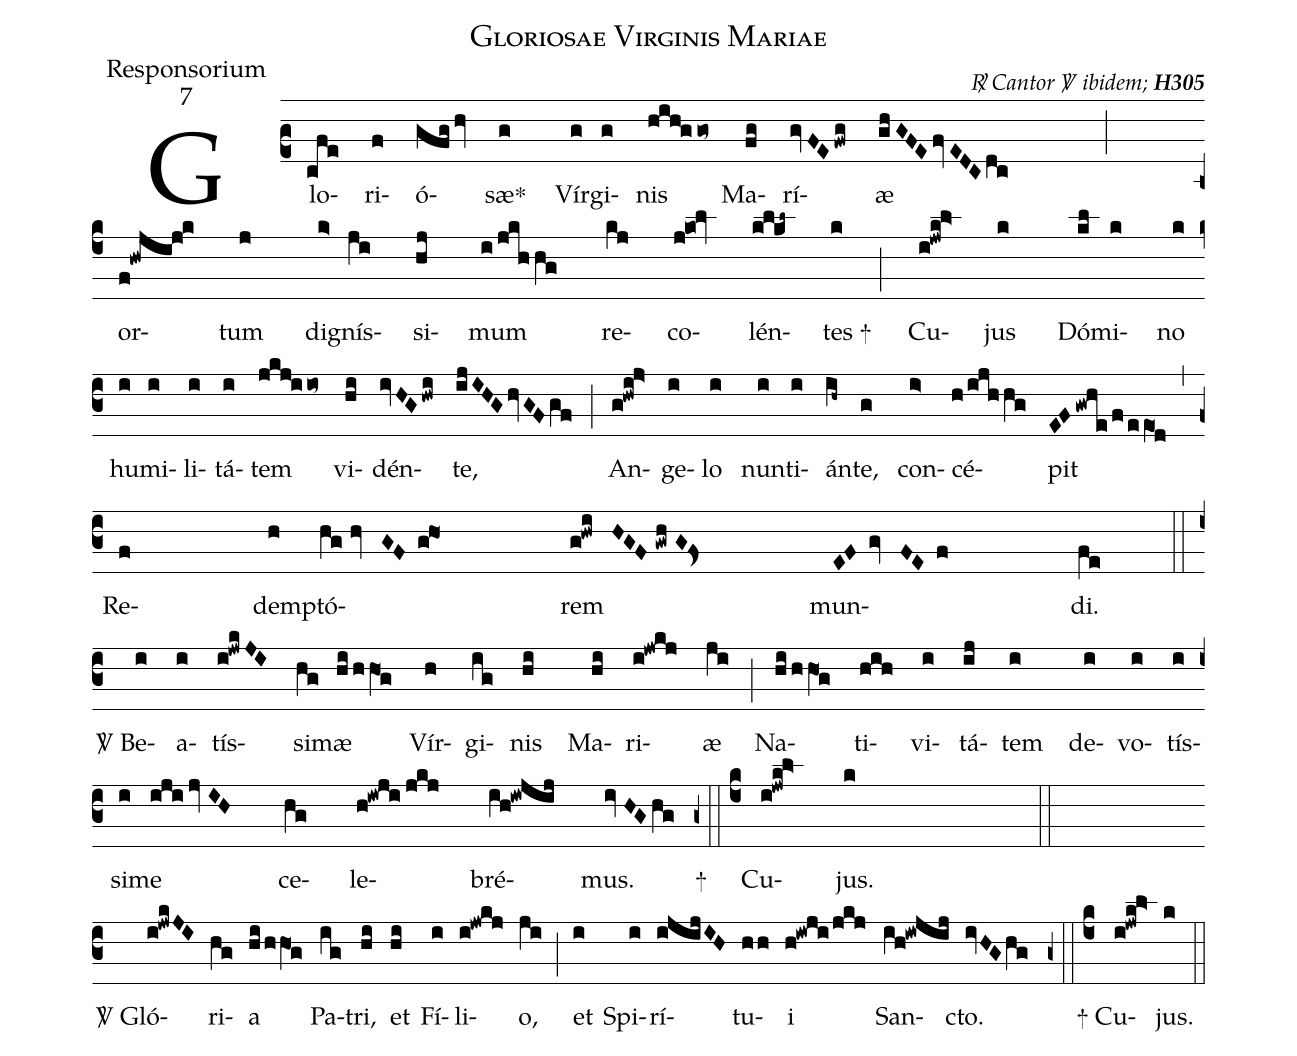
name:Gloriosae Virginis Mariae;
office-part:Responsorium;
mode:7;
commentary:{\itshape\mdseries \Rbar\ Cantor  \Vbar\   ibidem;\/}  {\bfseries H305};
%%
(c2) G{l}o(cfe)ri(f)ó(gfghv)sæ<sp>*</sp>(g) Vír(g)gi(g)nis(hih!ggo~) Ma(fg)rí(gvFEfwg)æ(ghGFEfvEDCdc) (;c4z)
or(f!hw@ji@j@k>)t{um}(j) di(k>)gnís(ji){si}(hj){mu}m(i/jkhhg) re(kj){co}(j!ko0!lv){lé}n(k!l!kl~)tes <sp>+</sp> (k) (;)
<v>\hspace{-0.5em}</v>{Cu}(i!jwk!l>)j{us}(k) Dó(kl)mi(k)no(kc3z)
{hu}(i){mi}(i)li(i)tá(i)tem(jkj!iio~) vi(hi){dé}n(ivHGhwi){te},(ijIHGhvGFgf) (;)
An(g!hwi!j>){ge}(i)lo(i) nun(i)ti(i)án(ih~)te,(g) con(i>){c}é(h/ijhhg){p}it(EFgwhe/f/eeO1d) (,)
Re(f)dem(h)ptó(hghvGFg!ho1)rem(g!hwiHGFgwhG!Fs<) mun(EFgvFEf)di.(fe) (::z)
<sp>V/</sp> Be(i)a(i)tís(i!jwkJI)si(hg)mæ(hi/hhO1g) Vír(h)gi(ig)nis(hi) Ma(hi)ri(i!jwkj)æ(ji) (;)
Na(hi/hhO1g)ti(hih)vi(i){tá}(ij)tem(i) de(i)vo(i)tís(i)si(i)me(ijijvIH) ce(hg)le(h!iwji/jkj)bré(ih!iwjij)mus.(ivHGhg) <sp>+</sp>(z0::c4) Cu(i!jwk!l>)jus.(k) (::c3z-)
<sp>V/</sp> Gló(i!jwkJI)ri(hg)a(hi/hhO1g) Pa(ig)tri,(hi) et(hi) Fí(i)li(i!jwkj)o,(ji) (;) et(i) Spi(i)rí(ijijIH)tu(hh)i(h!iwji/jkj) San(ih!iwjij)cto.(ivHGhg) (z0::c4)
<sp>+</sp> Cu(i!jwk!l>)jus.(k) (::)
